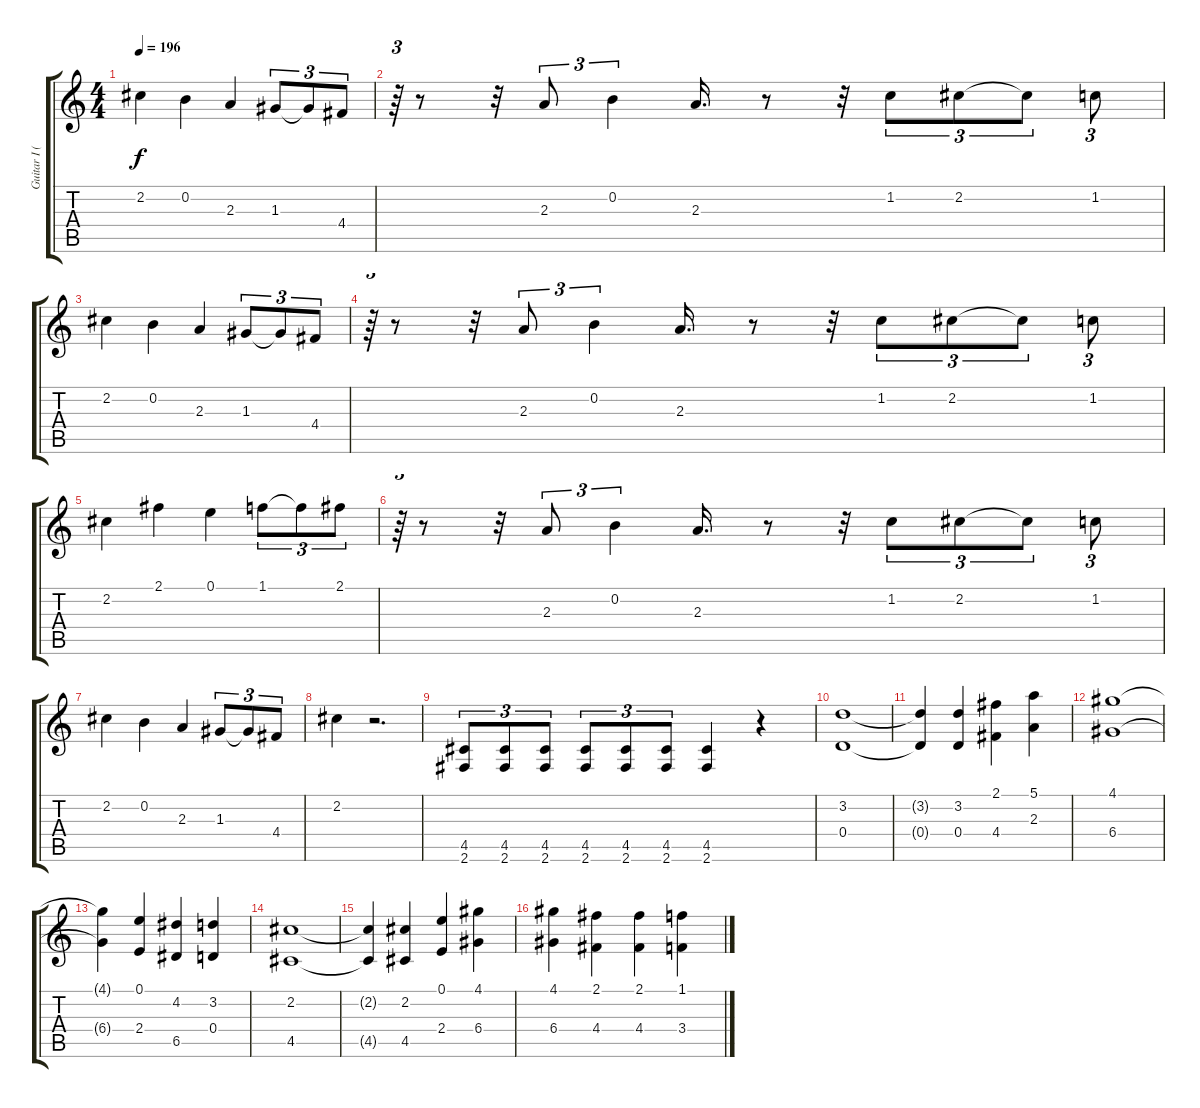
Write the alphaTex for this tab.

\track ("Guitar I (Sugizo)" "Guitar I (") {instrument distortionguitar}
\staff {score tabs}
\tuning (E4 B3 G3 D3 A2 E2) {hide}
\ts (4 4)
\tempo 196
\clef g2
\ks c
2.2.4{dy f} 0.2.4 2.3.4 1.3.8{tu (3 2)} 1.3{t}.8{tu (3 2)} 4.4.8{tu (3 2)} |
r.64{tu (3 2)} r.8 r.32 2.3.8{tu (3 2)} 0.2.4{tu (3 2)} 2.3.16{d} r.8 r.32 1.2.8{tu (3 2)} 2.2.8{tu (3 2)} 2.2{t}.8{tu (3 2)} 1.2.8{tu (3 2)} |
2.2.4 0.2.4 2.3.4 1.3.8{tu (3 2)} 1.3{t}.8{tu (3 2)} 4.4.8{tu (3 2)} |
r.64{tu (3 2)} r.8 r.32 2.3.8{tu (3 2)} 0.2.4{tu (3 2)} 2.3.16{d} r.8 r.32 1.2.8{tu (3 2)} 2.2.8{tu (3 2)} 2.2{t}.8{tu (3 2)} 1.2.8{tu (3 2)} |
2.2.4 2.1.4 0.1.4 1.1.8{tu (3 2)} 1.1{t}.8{tu (3 2)} 2.1.8{tu (3 2)} |
r.64{tu (3 2)} r.8 r.32 2.3.8{tu (3 2)} 0.2.4{tu (3 2)} 2.3.16{d} r.8 r.32 1.2.8{tu (3 2)} 2.2.8{tu (3 2)} 2.2{t}.8{tu (3 2)} 1.2.8{tu (3 2)} |
2.2.4 0.2.4 2.3.4 1.3.8{tu (3 2)} 1.3{t}.8{tu (3 2)} 4.4.8{tu (3 2)} |
2.2.4 r.2{d} |
(4.5 2.6).8{tu (3 2)} (4.5 2.6).8{tu (3 2)} (4.5 2.6).8{tu (3 2)} (4.5 2.6).8{tu (3 2)} (4.5 2.6).8{tu (3 2)} (4.5 2.6).8{tu (3 2)} (4.5 2.6).4 r.4 |
(3.2 0.4).1 |
(3.2{t} 0.4{t}).4 (3.2 0.4).4 (2.1 4.4).4 (5.1 2.3).4 |
(4.1 6.4).1 |
(4.1{t} 6.4{t}).4 (0.1 2.4).4 (4.2 6.5).4 (3.2 0.4).4 |
(2.2 4.5).1 |
(2.2{t} 4.5{t}).4 (2.2 4.5).4 (0.1 2.4).4 (4.1 6.4).4 |
(4.1 6.4).4 (2.1 4.4).4 (2.1 4.4).4 (1.1 3.4).4
